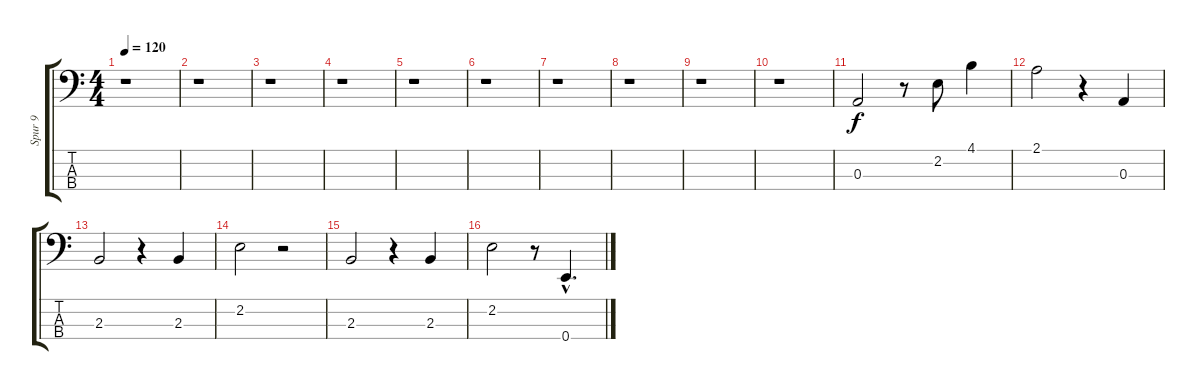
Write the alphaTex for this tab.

\track ("Spur 9" "Spur 9") {instrument fretlessbass}
\staff {score tabs}
\tuning (G2 D2 A1 E1) {hide}
\ts (4 4)
\tempo 120
\clef f4
\ks c
r.1{dy f instrument fretlessbass} |
r.1 |
r.1 |
r.1 |
r.1 |
r.1 |
r.1 |
r.1 |
r.1 |
r.1 |
0.3.2 r.8 2.2.8 4.1.4 |
2.1.2 r.4 0.3.4 |
2.3.2 r.4 2.3.4 |
2.2.2 r.2 |
2.3.2 r.4 2.3.4 |
2.2.2 r.8 0.4{hac}.4{d}
